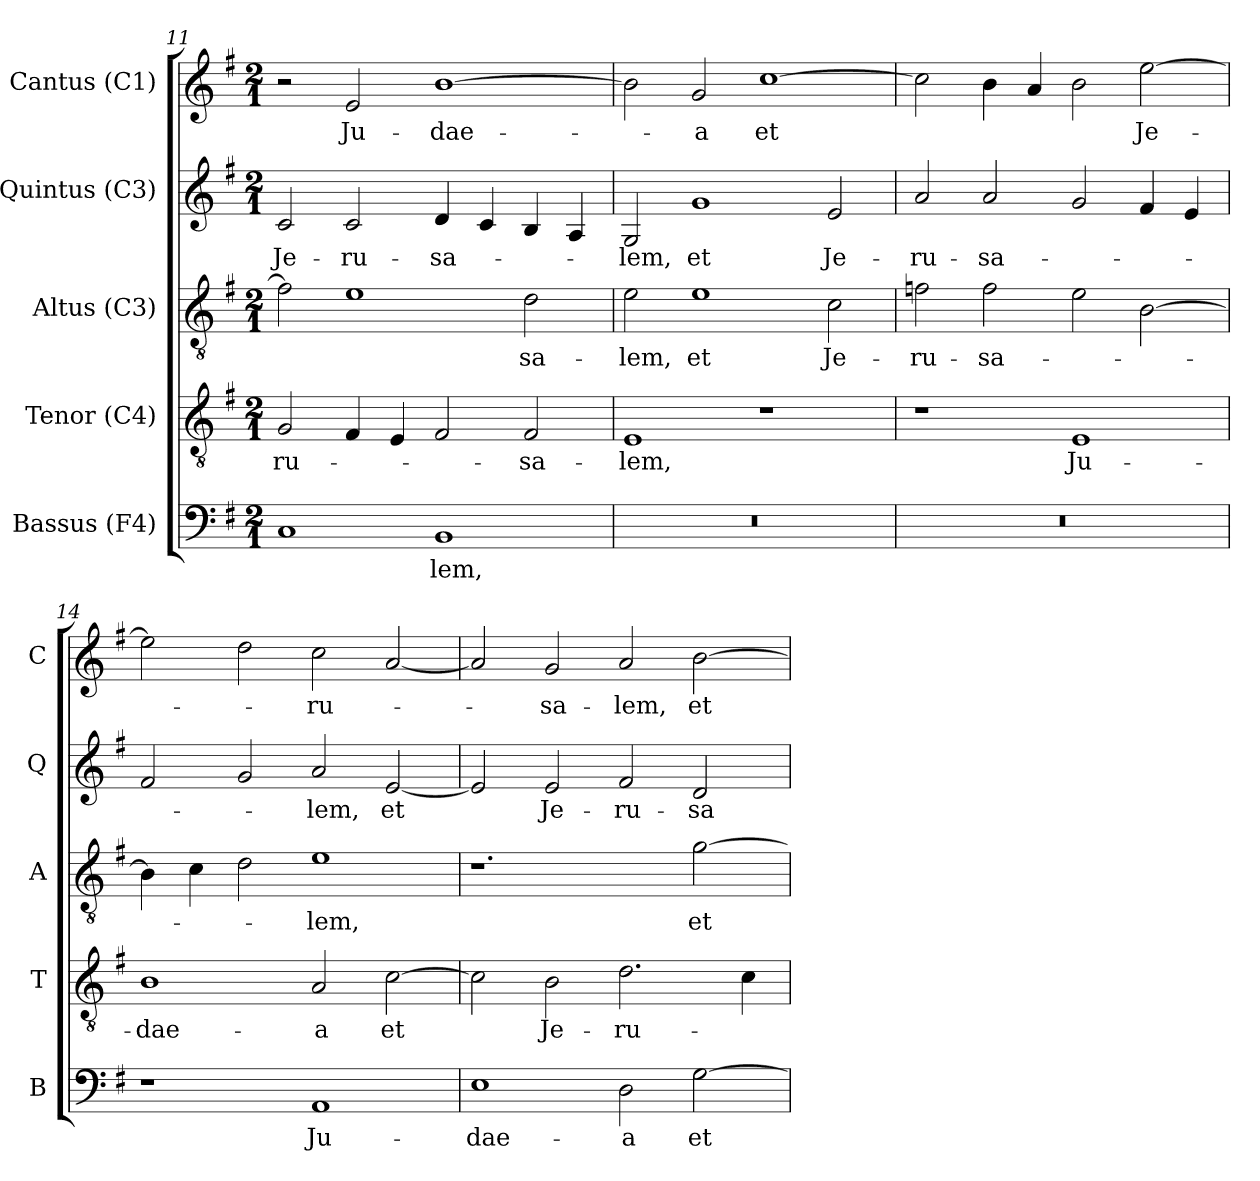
**kern	**text	**kern	**text	**kern	**text	**kern	**text	**kern	**text
*part5	*part5	*part4	*part4	*part3	*part3	*part2	*part2	*part1	*part1
*staff5	*staff5	*staff4	*staff4	*staff3	*staff3	*staff2	*staff2	*staff1	*staff1
*I"Bassus (F4)	*	*I"Tenor (C4)	*	*I"Altus (C3)	*	*I"Quintus (C3)	*	*I"Cantus (C1)	*
*I'B	*	*I'T	*	*I'A	*	*I'Q	*	*I'C	*
!!LO:LB:g=z
*clefF4	*	*clefGv2	*	*clefGv2	*	*clefG2	*	*clefG2	*
*k[f#]	*	*k[f#]	*	*k[f#]	*	*k[f#]	*	*k[f#]	*
*G:	*	*G:	*	*G:	*	*G:	*	*G:	*
*M2/1	*	*M2/1	*	*M2/1	*	*M2/1	*	*M2/1	*
=11	=11	=11	=11	=11	=11	=11	=11	=11	=11
!	!	!	!LO:LY:b:color=#000000	!	!	!	!	!	!
!	!	!	!	!	!	!	!LO:LY:b:color=#000000	!	!
1Ci	.	2Gi/	-ru-	2f#i\]	.	2ci/	Je-	2r	.
!	!	!	!	!	!	!	!LO:LY:b:color=#000000	!	!
!	!	!	!	!	!	!	!	!	!LO:LY:b:color=#000000
.	.	4F#i/	.	1ei	.	2ci/	-ru-	2ei/	Ju-
.	.	4Ei/	.	.	.	.	.	.	.
!	!LO:LY:b:color=#000000	!	!	!	!	!	!	!	!
!	!	!	!	!	!	!	!LO:LY:b:color=#000000	!	!
!	!	!	!	!	!	!	!	!	!LO:LY:b:color=#000000
1BBi	-lem,	2F#i/	.	.	.	4di/	-sa-	[1bi	-dae-
.	.	.	.	.	.	4ci/	.	.	.
!	!	!	!LO:LY:b:color=#000000	!	!	!	!	!	!
!	!	!	!	!	!LO:LY:b:color=#000000	!	!	!	!
.	.	2F#i/	-sa-	2di\	-sa-	4Bi/	.	.	.
.	.	.	.	.	.	4Ai/	.	.	.
=12	=12	=12	=12	=12	=12	=12	=12	=12	=12
!LO:N:vis=1	!	!	!	!	!	!	!	!	!
!	!	!	!LO:LY:b:color=#000000	!	!	!	!	!	!
!	!	!	!	!	!LO:LY:b:color=#000000	!	!	!	!
!	!	!	!	!	!	!	!LO:LY:b:color=#000000	!	!
0r	.	1Ei	-lem,	2ei\	-lem,	2Gi/	-lem,	2bi\]	.
!	!	!	!	!	!LO:LY:b:color=#000000	!	!	!	!
!	!	!	!	!	!	!	!LO:LY:b:color=#000000	!	!
!	!	!	!	!	!	!	!	!	!LO:LY:b:color=#000000
.	.	.	.	1ei	et	1gi	et	2gi/	-a
!	!	!	!	!	!	!	!	!	!LO:LY:b:color=#000000
.	.	1r	.	.	.	.	.	[1cci	et
!	!	!	!	!	!LO:LY:b:color=#000000	!	!	!	!
!	!	!	!	!	!	!	!LO:LY:b:color=#000000	!	!
.	.	.	.	2ci\	Je-	2ei/	Je-	.	.
=13	=13	=13	=13	=13	=13	=13	=13	=13	=13
!LO:N:vis=1	!	!	!	!	!	!	!	!	!
!	!	!	!	!	!LO:LY:b:color=#000000	!	!	!	!
!	!	!	!	!	!	!	!LO:LY:b:color=#000000	!	!
0r	.	1r	.	2fni\	-ru-	2ai/	-ru-	2cci\]	.
!	!	!	!	!	!LO:LY:b:color=#000000	!	!	!	!
!	!	!	!	!	!	!	!LO:LY:b:color=#000000	!	!
.	.	.	.	2fi\	-sa-	2ai/	-sa-	4bi\	.
.	.	.	.	.	.	.	.	4ai/	.
!	!	!	!LO:LY:b:color=#000000	!	!	!	!	!	!
.	.	1Ei	Ju-	2ei\	.	2gi/	.	2bi\	.
!	!	!	!	!	!	!	!	!	!LO:LY:b:color=#000000
.	.	.	.	[2Bi\	.	4f#i/	.	[2eei\	Je-
.	.	.	.	.	.	4ei/	.	.	.
=14	=14	=14	=14	=14	=14	=14	=14	=14	=14
!	!	!	!LO:LY:b:color=#000000	!	!	!	!	!	!
1r	.	1Bi	-dae-	4Bi\]	.	2f#i/	.	2eei\]	.
.	.	.	.	4ci\	.	.	.	.	.
.	.	.	.	2di\	.	2gi/	.	2ddi\	.
!	!LO:LY:b:color=#000000	!	!	!	!	!	!	!	!
!	!	!	!LO:LY:b:color=#000000	!	!	!	!	!	!
!	!	!	!	!	!LO:LY:b:color=#000000	!	!	!	!
!	!	!	!	!	!	!	!LO:LY:b:color=#000000	!	!
!	!	!	!	!	!	!	!	!	!LO:LY:b:color=#000000
1AAi	Ju-	2Ai/	-a	1ei	-lem,	2ai/	-lem,	2cci\	-ru-
!	!	!	!LO:LY:b:color=#000000	!	!	!	!	!	!
!	!	!	!	!	!	!	!LO:LY:b:color=#000000	!	!
.	.	[2ci\	et	.	.	[2ei/	et	[2ai/	.
=15	=15	=15	=15	=15	=15	=15	=15	=15	=15
!	!LO:LY:b:color=#000000	!	!	!	!	!	!	!	!
1Ei	-dae-	2ci\]	.	1.r	.	2ei/]	.	2ai/]	.
!	!	!	!LO:LY:b:color=#000000	!	!	!	!	!	!
!	!	!	!	!	!	!	!LO:LY:b:color=#000000	!	!
!	!	!	!	!	!	!	!	!	!LO:LY:b:color=#000000
.	.	2Bi\	Je-	.	.	2ei/	Je-	2gi/	-sa-
!	!LO:LY:b:color=#000000	!	!	!	!	!	!	!	!
!	!	!	!LO:LY:b:color=#000000	!	!	!	!	!	!
!	!	!	!	!	!	!	!LO:LY:b:color=#000000	!	!
!	!	!	!	!	!	!	!	!	!LO:LY:b:color=#000000
2Di\	-a	2.di\	-ru-	.	.	2f#i/	-ru-	2ai/	-lem,
!	!LO:LY:b:color=#000000	!	!	!	!	!	!	!	!
!	!	!	!	!	!LO:LY:b:color=#000000	!	!	!	!
!	!	!	!	!	!	!	!LO:LY:b:color=#000000	!	!
!	!	!	!	!	!	!	!	!	!LO:LY:b:color=#000000
[2Gi\	et	.	.	[2gi\	et	2di/	-sa-	[2bi\	et
.	.	4ci\	.	.	.	.	.	.	.
=	=	=	=	=	=	=	=	=	=
*-	*-	*-	*-	*-	*-	*-	*-	*-	*-
